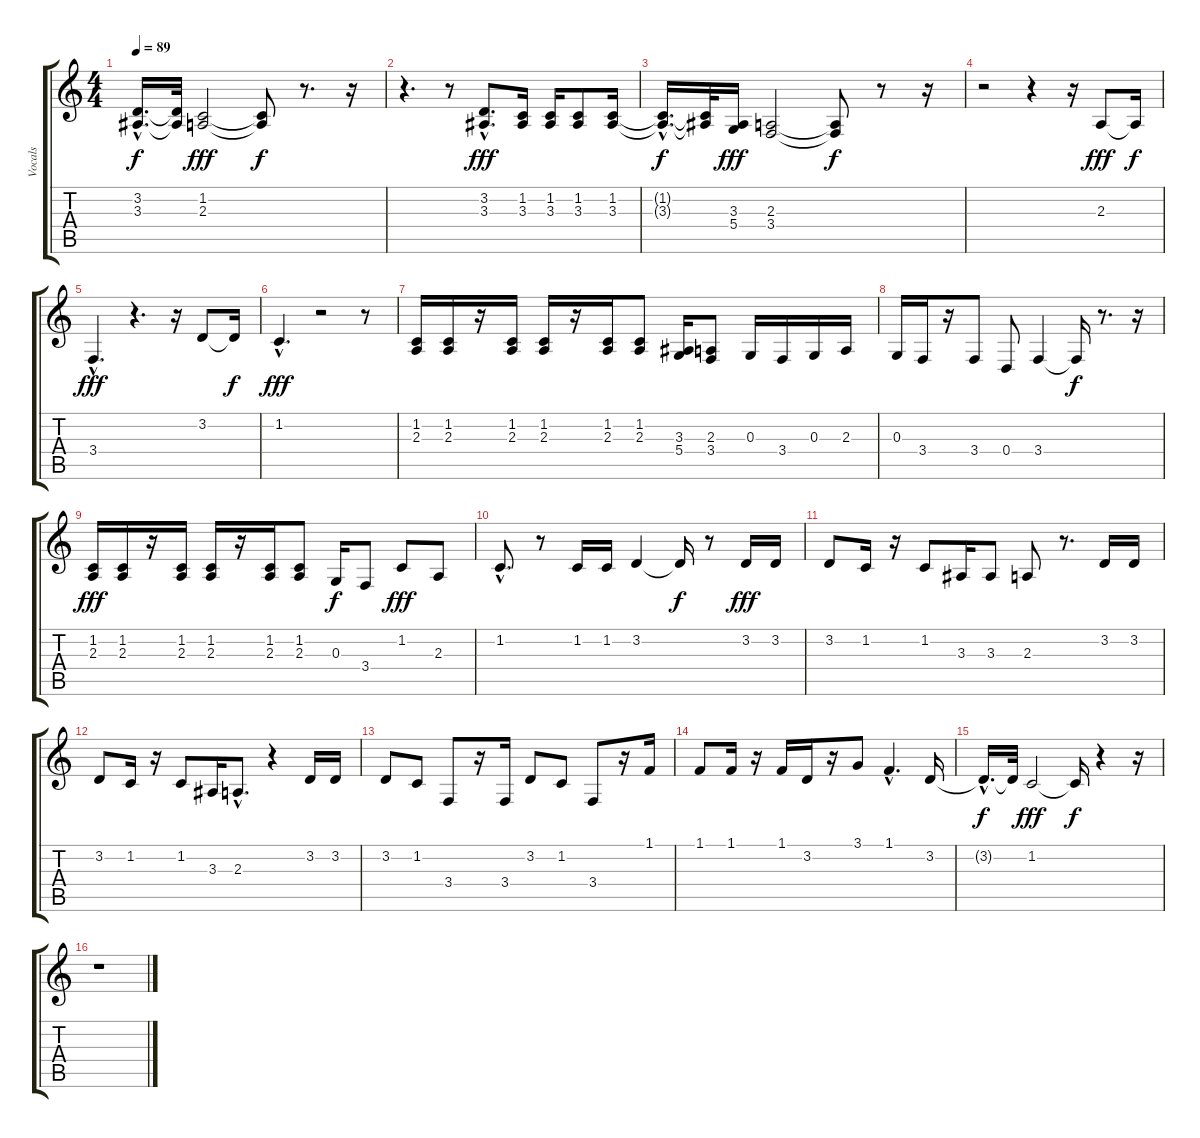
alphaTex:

\track ("Vocals" "Vocals") {instrument stringensemble1}
\staff {score tabs}
\tuning (E4 B3 G3 D3 A2 E2) {hide}
\ts (4 4)
\tempo 89
\clef g2
\ks c
(3.2{hac t} 3.3{hac t}).16{d dy f} (3.2{t} 3.3{t}).32 (1.2 2.3).2{dy fff} (1.2{t} 2.3{t}).8{dy f} r.8{d} r.16 |
r.4{d} r.8 (3.2{hac} 3.3{hac}).8{d dy fff} (1.2 3.3).16 (1.2 3.3).16 (1.2 3.3).8 (1.2 3.3).16 |
(1.2{hac t} 3.3{hac t}).16{d dy f} (1.2{t} 3.3{t}).32 (3.3 5.4).16{dy fff} (2.3 3.4).2 (2.3{t} 3.4{t}).8{dy f} r.8 r.16 |
r.2 r.4 r.16 2.3.8{dy fff} 2.3{t}.16{dy f} |
3.4{hac}.4{d dy fff} r.4{d} r.16 3.2.8 3.2{t}.16{dy f} |
1.2{hac}.4{d dy fff} r.2 r.8 |
(1.2 2.3).16 (1.2 2.3).16 r.16 (1.2 2.3).16 (1.2 2.3).16 r.16 (1.2 2.3).16 (1.2 2.3).8 (3.3 5.4).16 (2.3 3.4).8 0.3.16 3.4.16 0.3.16 2.3.16 |
0.3.16 3.4.16 r.16 3.4.8 0.4.8 3.4.4 3.4{t}.16{dy f} r.8{d} r.16 |
(1.2 2.3).16{dy fff} (1.2 2.3).16 r.16 (1.2 2.3).16 (1.2 2.3).16 r.16 (1.2 2.3).16 (1.2 2.3).8 0.3.16{dy f} 3.4.8 1.2.8{dy fff} 2.3.8 |
1.2{hac}.8{d} r.8 1.2.16 1.2.16 3.2.4 3.2{t}.16{dy f} r.8 3.2.16{dy fff} 3.2.16 |
3.2.8 1.2.16 r.16 1.2.8 3.3.16 3.3.8 2.3.8 r.8{d} 3.2.16 3.2.16 |
3.2.8 1.2.16 r.16 1.2.8 3.3.16 2.3{hac}.8{d} r.4 3.2.16 3.2.16 |
3.2.8 1.2.8 3.4.8 r.16 3.4.16 3.2.8 1.2.8 3.4.8 r.16 1.1.16 |
1.1.8 1.1.16 r.16 1.1.16 3.2.16 r.16 3.1.8 1.1{hac}.4{d} 3.2.16 |
3.2{hac t}.16{d dy f} 3.2{t}.32 1.2.2{dy fff} 1.2{t}.16{dy f} r.4 r.16 |
r.1
